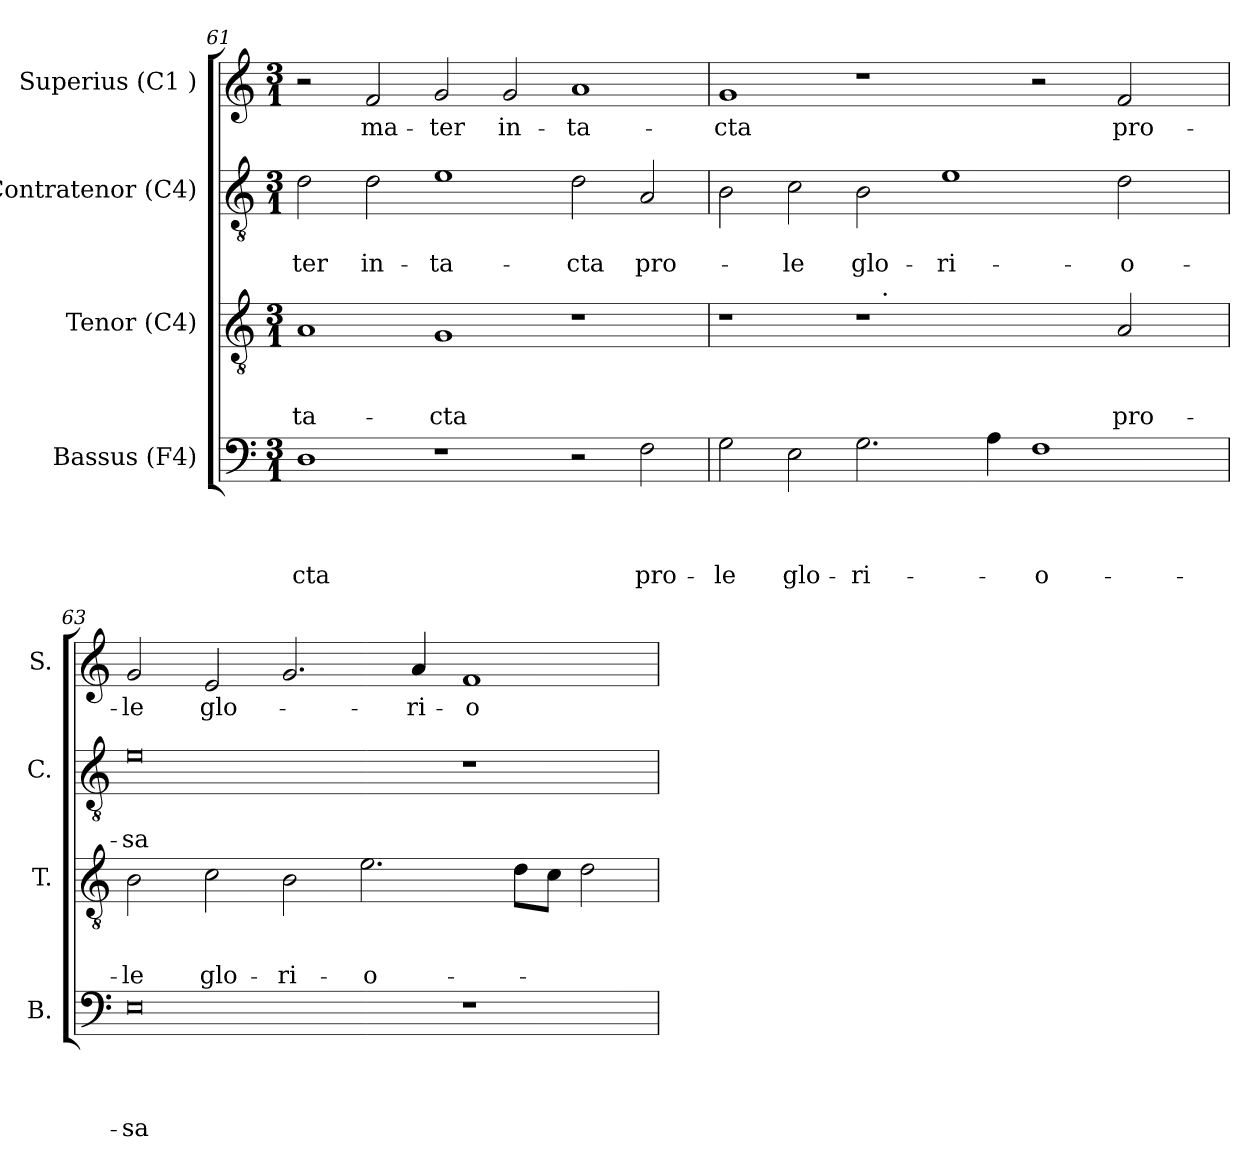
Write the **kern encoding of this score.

**kern	**text	**text	**text	**text	**kern	**text	**text	**text	**kern	**text	**text	**kern	**text
*part4	*part4	*part4	*part4	*part4	*part3	*part3	*part3	*part3	*part2	*part2	*part2	*part1	*part1
*staff4	*staff4	*staff4	*staff4	*staff4	*staff3	*staff3	*staff3	*staff3	*staff2	*staff2	*staff2	*staff1	*staff1
*I"Bassus (F4)	*	*	*	*	*I"Tenor (C4)	*	*	*	*I"Contratenor (C4)	*	*	*I"Superius (C1 )	*
*I'B.	*	*	*	*	*I'T.	*	*	*	*I'C.	*	*	*I'S.	*
*clefF4	*	*	*	*	*clefGv2	*	*	*	*clefGv2	*	*	*clefG2	*
*k[]	*	*	*	*	*k[]	*	*	*	*k[]	*	*	*k[]	*
*C:	*	*	*	*	*C:	*	*	*	*C:	*	*	*C:	*
*M3/1	*	*	*	*	*M3/1	*	*	*	*M3/1	*	*	*M3/1	*
=61	=61	=61	=61	=61	=61	=61	=61	=61	=61	=61	=61	=61	=61
!	!	!	!	!LO:LY:b	!	!	!	!LO:LY:b	!	!	!LO:LY:b	!	!
1D	.	.	.	-cta	1A	.	.	-ta-	2d\	.	-ter	2r	.
!	!	!	!	!	!	!	!	!	!	!	!LO:LY:b	!	!LO:LY:b
.	.	.	.	.	.	.	.	.	2d\	.	in-	2f/	ma-
!	!	!	!	!	!	!	!	!LO:LY:b	!	!	!LO:LY:b	!	!LO:LY:b
1r	.	.	.	.	1G	.	.	-cta	1e	.	-ta-	2g/	-ter
!	!	!	!	!	!	!	!	!	!	!	!	!	!LO:LY:b
.	.	.	.	.	.	.	.	.	.	.	.	2g/	in-
!	!	!	!	!	!	!	!	!	!	!	!LO:LY:b	!	!LO:LY:b
2r	.	.	.	.	1r	.	.	.	2d\	.	-cta	1a	-ta-
!	!	!	!	!LO:LY:b	!	!	!	!	!	!	!LO:LY:b	!	!
2F\	.	.	.	pro-	.	.	.	.	2A/	.	pro-	.	.
=62	=62	=62	=62	=62	=62	=62	=62	=62	=62	=62	=62	=62	=62
!	!	!	!	!LO:LY:b	!	!	!	!	!	!	!	!	!LO:LY:b
*	*	*	*	*	*^	*	*	*	*	*	*	*	*
2G\	.	.	.	-le	1r	1ryy	.	.	.	2B\	.	.	1g	-cta
!	!	!	!	!LO:LY:b	!	!	!	!	!	!	!	!LO:LY:b	!	!
2E\	.	.	.	glo-	.	.	.	.	.	2c\	.	-le	.	.
!	!	!	!	!LO:LY:b	!	!	!	!	!	!	!	!LO:LY:b	!	!
2.G\	.	.	.	-ri-	1r	16.ryy	.	.	.	2B\	.	glo-	1r	.
!	!	!	!	!	!	!LO:TX:a:t=.	!	!	!	!	!	!	!	!
.	.	.	.	.	.	1ryy	.	.	.	.	.	.	.	.
!	!	!	!	!	!	!	!	!	!	!	!	!LO:LY:b	!	!
.	.	.	.	.	.	.	.	.	.	1e	.	-ri-	.	.
4A\	.	.	.	.	.	.	.	.	.	.	.	.	.	.
!	!	!	!	!LO:LY:b	!	!	!	!	!	!	!	!	!	!
1F	.	.	.	-o-	2ryy	.	.	.	.	.	.	.	2r	.
.	.	.	.	.	.	2ryy	.	.	.	.	.	.	.	.
!	!	!	!	!	!	!	!	!	!LO:LY:b	!	!	!LO:LY:b	!	!LO:LY:b
.	.	.	.	.	2A/	.	.	.	pro-	2d\	.	-o-	2f/	pro-
.	.	.	.	.	.	4ryy	.	.	.	.	.	.	.	.
.	.	.	.	.	.	8ryy	.	.	.	.	.	.	.	.
.	.	.	.	.	.	32ryy	.	.	.	.	.	.	.	.
!!LO:LB:g=z
=63	=63	=63	=63	=63	=63	=63	=63	=63	=63	=63	=63	=63	=63	=63
!	!	!	!	!LO:LY:b	!	!	!	!	!LO:LY:b	!	!	!LO:LY:b	!	!LO:LY:b
*	*	*	*	*	*v	*v	*	*	*	*	*	*	*	*
0E	.	.	.	-sa	2B\	.	.	-le	0e	.	-sa	2g/	-le
!	!	!	!	!	!	!	!	!LO:LY:b	!	!	!	!	!LO:LY:b
.	.	.	.	.	2c\	.	.	glo-	.	.	.	2e/	glo-
!	!	!	!	!	!	!	!	!LO:LY:b	!	!	!	!	!
.	.	.	.	.	2B\	.	.	-ri-	.	.	.	2.g/	.
!	!	!	!	!	!	!	!	!LO:LY:b	!	!	!	!	!
.	.	.	.	.	2.e\	.	.	-o-	.	.	.	.	.
!	!	!	!	!	!	!	!	!	!	!	!	!	!LO:LY:b
.	.	.	.	.	.	.	.	.	.	.	.	4a/	-ri-
!	!	!	!	!	!	!	!	!	!	!	!	!	!LO:LY:b
1r	.	.	.	.	.	.	.	.	1r	.	.	1f	-o-
.	.	.	.	.	8d\L	.	.	.	.	.	.	.	.
.	.	.	.	.	8c\J	.	.	.	.	.	.	.	.
.	.	.	.	.	2d\	.	.	.	.	.	.	.	.
=	=	=	=	=	=	=	=	=	=	=	=	=	=
*-	*-	*-	*-	*-	*-	*-	*-	*-	*-	*-	*-	*-	*-
